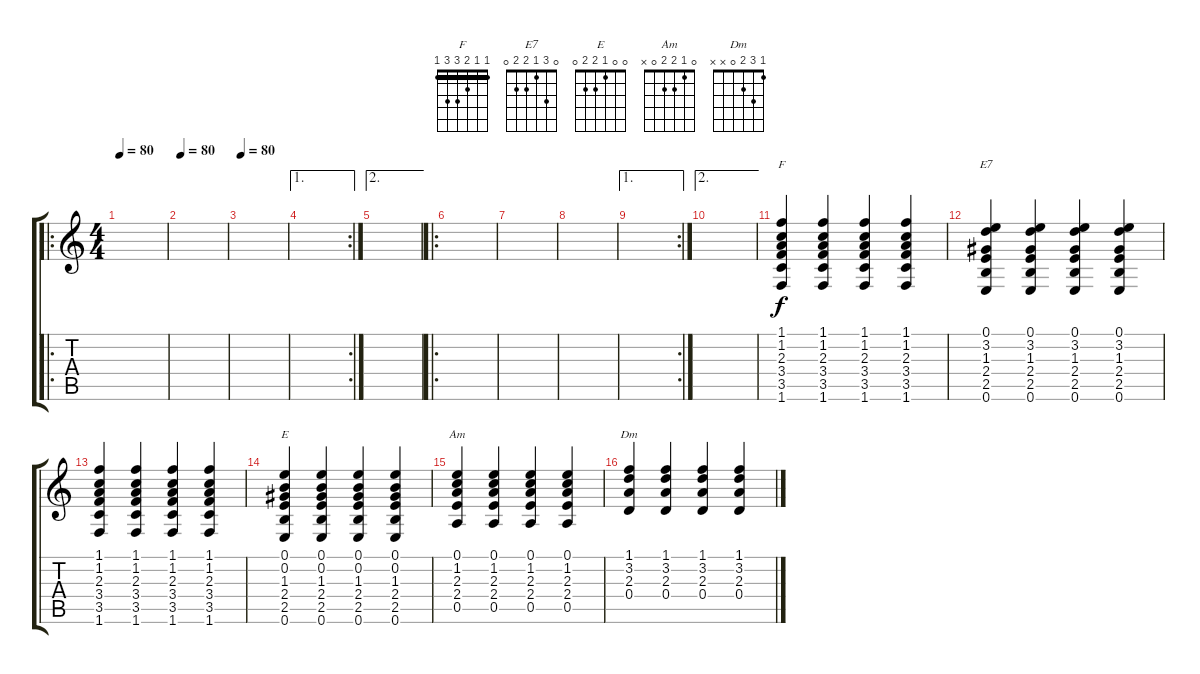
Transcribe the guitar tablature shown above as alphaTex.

\track "" {instrument acousticguitarsteel}
\staff {score tabs}
\tuning (E4 B3 G3 D3 A2 E2) {hide}
\chord ("F" 1 1 2 3 3 1) {barre 1}
\chord ("E7" 0 3 1 2 2 0)
\chord ("E" 0 0 1 2 2 0)
\chord ("Am" 0 1 2 2 0 x)
\chord ("Dm" 1 3 2 0 x x)
\ro
\ts (4 4)
\tempo 80
\clef g2
\ks c
|
\tempo 80
|
\tempo 80
|
\ae 1
\rc 2
|
\ae 2
|
\ro
|
|
|
\ae 1
\rc 2
|
\ae 2
|
(1.1 1.2 2.3 3.4 3.5 1.6).4{ch "F" volume 11 instrument acousticguitarsteel} (1.1 1.2 2.3 3.4 3.5 1.6).4 (1.1 1.2 2.3 3.4 3.5 1.6).4 (1.1 1.2 2.3 3.4 3.5 1.6).4 |
(0.1 3.2 1.3 2.4 2.5 0.6).4{ch "E7"} (0.1 3.2 1.3 2.4 2.5 0.6).4 (0.1 3.2 1.3 2.4 2.5 0.6).4 (0.1 3.2 1.3 2.4 2.5 0.6).4 |
(1.1 1.2 2.3 3.4 3.5 1.6).4 (1.1 1.2 2.3 3.4 3.5 1.6).4 (1.1 1.2 2.3 3.4 3.5 1.6).4 (1.1 1.2 2.3 3.4 3.5 1.6).4 |
(0.1 0.2 1.3 2.4 2.5 0.6).4{ch "E"} (0.1 0.2 1.3 2.4 2.5 0.6).4 (0.1 0.2 1.3 2.4 2.5 0.6).4 (0.1 0.2 1.3 2.4 2.5 0.6).4 |
(0.1 1.2 2.3 2.4 0.5).4{ch "Am"} (0.1 1.2 2.3 2.4 0.5).4 (0.1 1.2 2.3 2.4 0.5).4 (0.1 1.2 2.3 2.4 0.5).4 |
(1.1 3.2 2.3 0.4).4{ch "Dm"} (1.1 3.2 2.3 0.4).4 (1.1 3.2 2.3 0.4).4 (1.1 3.2 2.3 0.4).4
